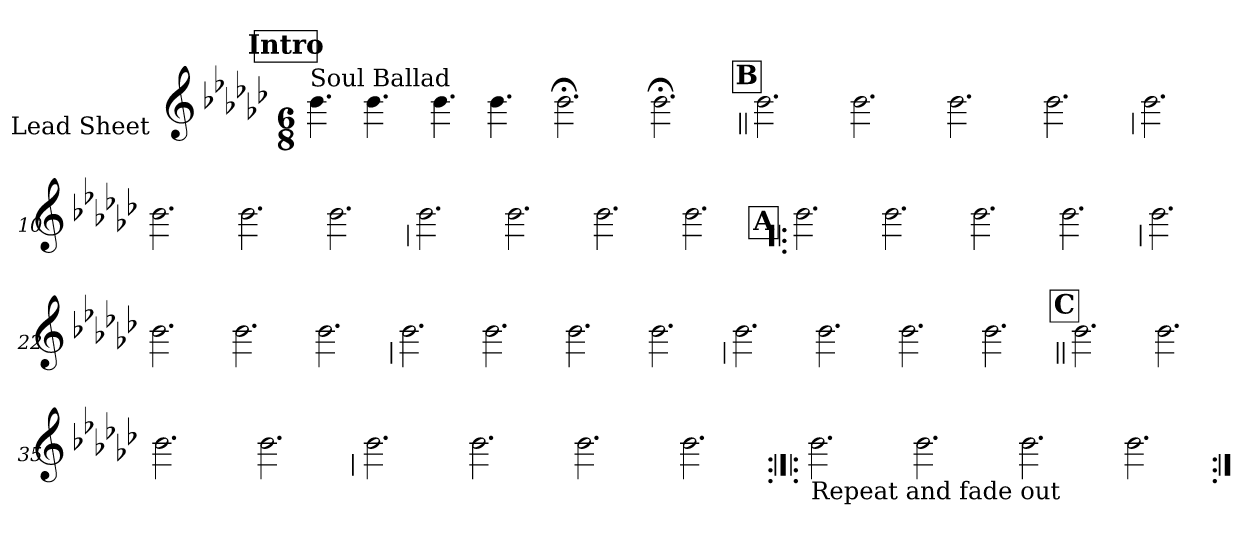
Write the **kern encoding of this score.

**kern
*part1
*staff1
*I"Lead Sheet
*stria0
*clefG2
*k[b-e-a-d-g-c-]
*e-:
*M6/8
*MM58
!!LO:REH:place=s1:a:t=Intro
=1||
!LO:TX:a:t=Soul Ballad
4.b-
4.b-
=2-
4.b-
4.b-
=3-
2.b-;
=4-
2.b-;
!!LO:LB:g=z
!!LO:REH:place=s1:a:t=B
=5||
2.b-
=6-
2.b-
=7-
2.b-
=8-
2.b-
!!LO:LB:g=z
=9
2.b-
=10-
2.b-
=11-
2.b-
=12-
2.b-
!!LO:LB:g=z
=13
2.b-
=14-
2.b-
=15-
2.b-
=16-
2.b-
!!LO:LB:g=z
!!LO:REH:place=s1:a:t=A
=17!|:
2.b-
=18-
2.b-
=19-
2.b-
=20-
2.b-
!!LO:LB:g=z
=21
2.b-
=22-
2.b-
=23-
2.b-
=24-
2.b-
!!LO:LB:g=z
=25
2.b-
=26-
2.b-
=27-
2.b-
=28-
2.b-
!!LO:LB:g=z
=29
2.b-
=30-
2.b-
=31-
2.b-
=32-
2.b-
!!LO:LB:g=z
!!LO:REH:place=s1:a:t=C
=33||
2.b-
=34-
2.b-
=35-
2.b-
=36-
2.b-
!!LO:LB:g=z
=37
2.b-
=38-
2.b-
=39-
2.b-
=40-
2.b-
!!LO:LB:g=z
=41:|!|:
!LO:TX:b:t=Repeat and fade out
2.b-
=42-
2.b-
=43-
2.b-
=44-
2.b-
=:|!
*-
